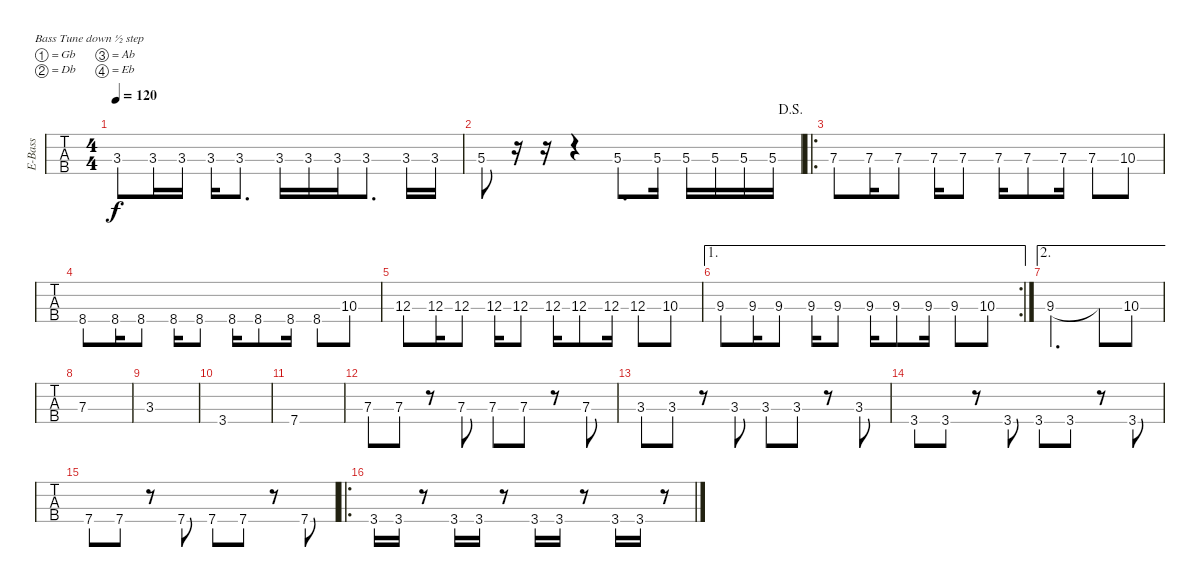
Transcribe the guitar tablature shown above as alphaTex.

\bracketExtendMode groupsimilarinstruments
\otherSystemsTrackNameOrientation horizontal
\track ("Electric Bass" "E-Bass") {instrument electricbassfinger}
\staff {tabs}
\tuning (Gb2 Db2 Ab1 Eb1)
\ts (4 4)
\tempo 120
\clef f4
\ks c
3.3.8{dy f} 3.3.16 3.3.16 3.3.16 3.3.8{d} 3.3.16 3.3.16 3.3.16 3.3.8{d} 3.3.16 3.3.16 |
\jump dalsegno
5.3.8 r.16 r.16 r.4 5.3.8{d} 5.3.16 5.3.16 5.3.16 5.3.16 5.3.16 |
\ro
7.3.8 7.3.16 7.3.8 7.3.16 7.3.8 7.3.16 7.3.8 7.3.16 7.3.8 10.3.8 |
8.4.8 8.4.16 8.4.8 8.4.16 8.4.8 8.4.16 8.4.8 8.4.16 8.4.8 10.3.8 |
12.3.8 12.3.16 12.3.8 12.3.16 12.3.8 12.3.16 12.3.8 12.3.16 12.3.8 10.3.8 |
\ae 1
\rc 2
9.3.8 9.3.16 9.3.8 9.3.16 9.3.8 9.3.16 9.3.8 9.3.16 9.3.8 10.3.8 |
\ae 2
9.3.2{d} 9.3{t}.8 10.3.8 |
7.3.1 |
3.3.1 |
3.4.1 |
7.4.1 |
7.3.8 7.3.8 r.8 7.3.8 7.3.8 7.3.8 r.8 7.3.8 |
3.3.8 3.3.8 r.8 3.3.8 3.3.8 3.3.8 r.8 3.3.8 |
3.4.8 3.4.8 r.8 3.4.8 3.4.8 3.4.8 r.8 3.4.8 |
7.4.8 7.4.8 r.8 7.4.8 7.4.8 7.4.8 r.8 7.4.8 |
\ro
3.4.16 3.4.16 r.8 3.4.16 3.4.16 r.8 3.4.16 3.4.16 r.8 3.4.16 3.4.16 r.8
